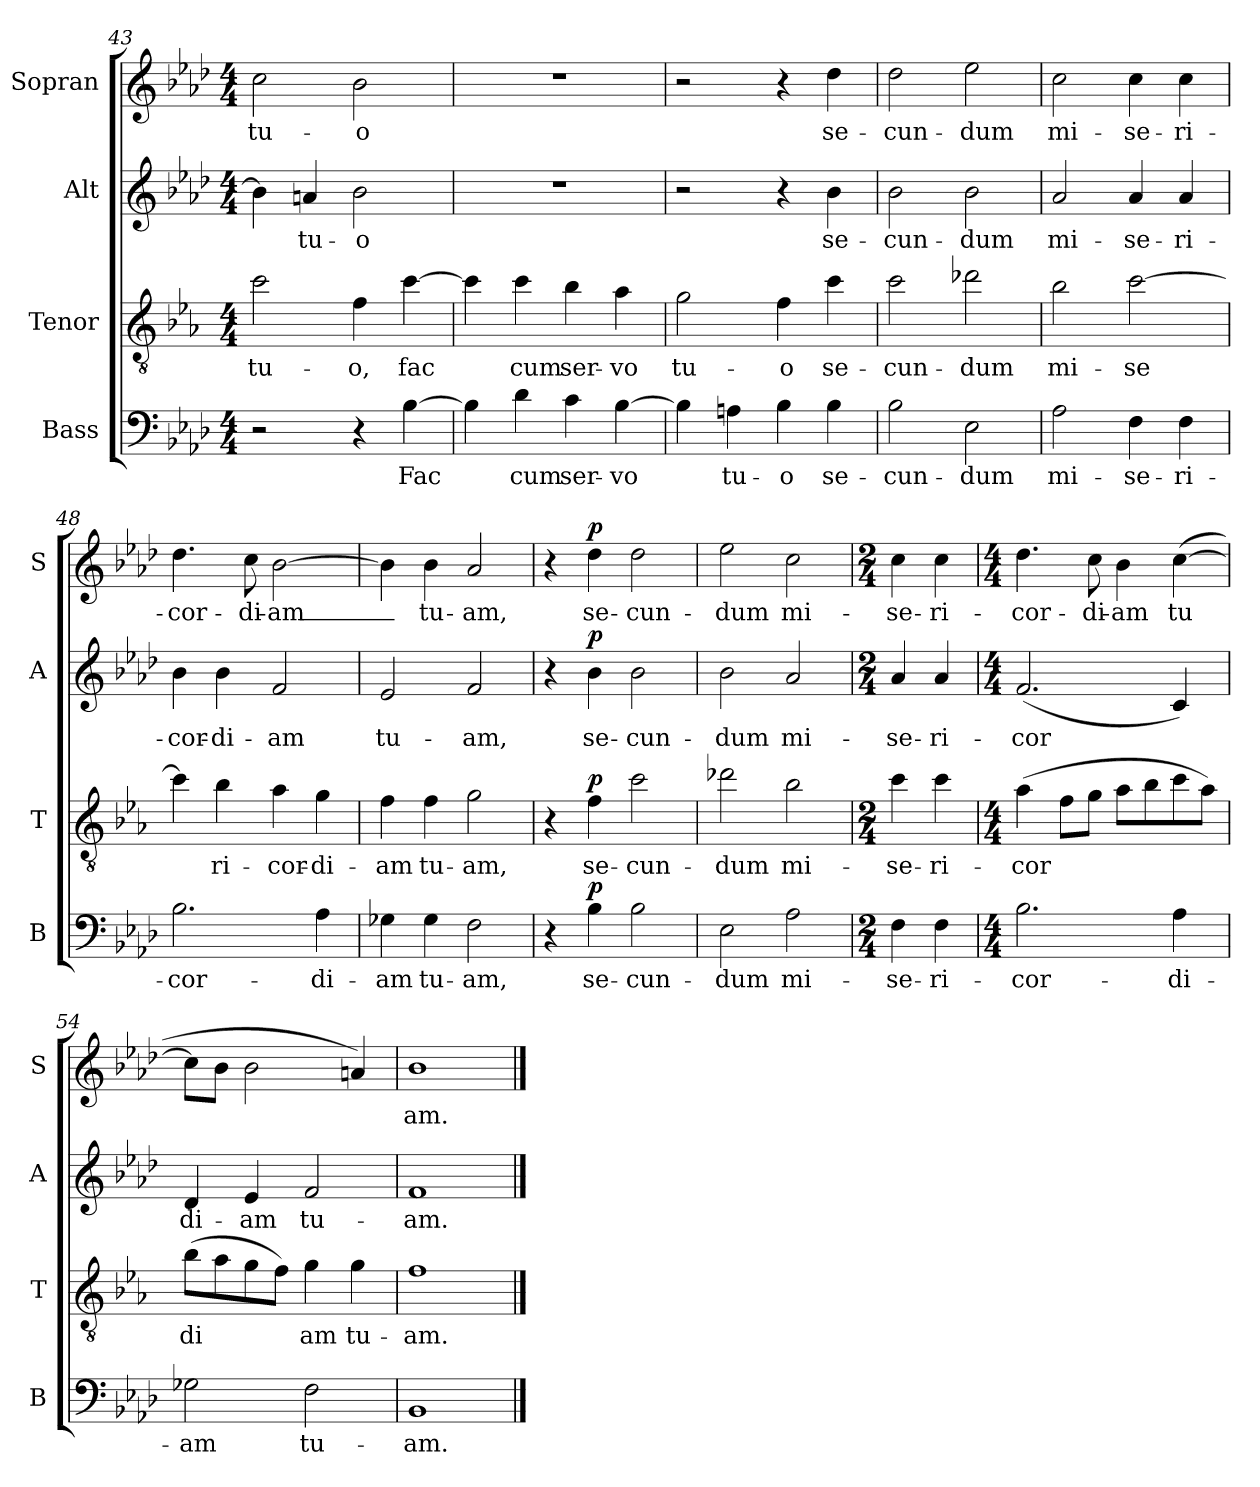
**kern	**text	**dynam	**kern	**text	**dynam	**kern	**text	**dynam	**kern	**text	**dynam
*part4	*part4	*part4	*part3	*part3	*part3	*part2	*part2	*part2	*part1	*part1	*part1
*staff4	*staff4	*staff4	*staff3	*staff3	*staff3	*staff2	*staff2	*staff2	*staff1	*staff1	*staff1
*I"Bass	*	*	*I"Tenor	*	*	*I"Alt	*	*	*I"Sopran	*	*
*I'B	*	*	*I'T	*	*	*I'A	*	*	*I'S	*	*
*clefF4	*	*	*clefGv2	*	*	*clefG2	*	*	*clefG2	*	*
*	*	*	*ITrd4c7	*	*	*	*	*	*	*	*
*k[b-e-a-d-]	*	*	*k[b-e-a-d-]	*	*	*k[b-e-a-d-]	*	*	*k[b-e-a-d-]	*	*
*M4/4	*	*	*M4/4	*	*	*M4/4	*	*	*M4/4	*	*
=43	=43	=43	=43	=43	=43	=43	=43	=43	=43	=43	=43
!	!	!	!	!LO:LY:b	!	!	!	!	!	!LO:LY:b	!
2r	.	.	2f\	tu-	.	4b-\]	.	.	2cc\	tu-	.
!	!	!	!	!	!	!	!LO:LY:b	!	!	!	!
.	.	.	.	.	.	4an/	tu-	.	.	.	.
!	!	!	!	!LO:LY:b	!	!	!LO:LY:b	!	!	!LO:LY:b	!
4r	.	.	4B-\	o,	.	2b-\	o	.	2b-\	o	.
!	!LO:LY:b	!	!	!LO:LY:b	!	!	!	!	!	!	!
[4B-\	Fac	.	[4f\	fac	.	.	.	.	.	.	.
=44	=44	=44	=44	=44	=44	=44	=44	=44	=44	=44	=44
4B-\]	.	.	4f\]	.	.	1r	.	.	1r	.	.
!	!LO:LY:b	!	!	!LO:LY:b	!	!	!	!	!	!	!
4d-\	cum	.	4f\	cum	.	.	.	.	.	.	.
!	!LO:LY:b	!	!	!LO:LY:b	!	!	!	!	!	!	!
4c\	ser-	.	4e-\	ser-	.	.	.	.	.	.	.
!	!LO:LY:b	!	!	!LO:LY:b	!	!	!	!	!	!	!
[4B-\	vo	.	4d-\	vo	.	.	.	.	.	.	.
=45	=45	=45	=45	=45	=45	=45	=45	=45	=45	=45	=45
!	!	!	!	!LO:LY:b	!	!	!	!	!	!	!
4B-\]	.	.	2c\	tu-	.	2r	.	.	2r	.	.
!	!LO:LY:b	!	!	!	!	!	!	!	!	!	!
4An\	tu-	.	.	.	.	.	.	.	.	.	.
!	!LO:LY:b	!	!	!LO:LY:b	!	!	!	!	!	!	!
4B-\	o	.	4B-\	o	.	4r	.	.	4r	.	.
!	!LO:LY:b	!	!	!LO:LY:b	!	!	!LO:LY:b	!	!	!LO:LY:b	!
4B-\	se-	.	4f\	se-	.	4b-\	se-	.	4dd-\	se-	.
=46	=46	=46	=46	=46	=46	=46	=46	=46	=46	=46	=46
!	!LO:LY:b	!	!	!LO:LY:b	!	!	!LO:LY:b	!	!	!LO:LY:b	!
2B-\	cun-	.	2f\	cun-	.	2b-\	cun-	.	2dd-\	cun-	.
!	!LO:LY:b	!	!	!LO:LY:b	!	!	!LO:LY:b	!	!	!LO:LY:b	!
2E-\	dum	.	2g-X\	dum	.	2b-\	dum	.	2ee-\	dum	.
=47	=47	=47	=47	=47	=47	=47	=47	=47	=47	=47	=47
!	!LO:LY:b	!	!	!LO:LY:b	!	!	!LO:LY:b	!	!	!LO:LY:b	!
2A-\	mi-	.	2e-\	mi-	.	2a-/	mi-	.	2cc\	mi-	.
!	!LO:LY:b	!	!	!LO:LY:b	!	!	!LO:LY:b	!	!	!LO:LY:b	!
4F\	se-	.	[2f\	se	.	4a-/	se-	.	4cc\	se-	.
!	!LO:LY:b	!	!	!	!	!	!LO:LY:b	!	!	!LO:LY:b	!
4F\	ri-	.	.	.	.	4a-/	ri-	.	4cc\	ri-	.
=48	=48	=48	=48	=48	=48	=48	=48	=48	=48	=48	=48
!	!LO:LY:b	!	!	!	!	!	!LO:LY:b	!	!	!LO:LY:b	!
2.B-\	cor-	.	4f\]	.	.	4b-\	cor-	.	4.dd-\	cor-	.
!	!	!	!	!LO:LY:b	!	!	!LO:LY:b	!	!	!	!
.	.	.	4e-\	ri-	.	4b-\	di-	.	.	.	.
!	!	!	!	!	!	!	!	!	!	!LO:LY:b	!
.	.	.	.	.	.	.	.	.	8cc\	di-	.
!	!	!	!	!LO:LY:b	!	!	!LO:LY:b	!	!	!LO:LY:b	!
.	.	.	4d-\	cor-	.	2f/	am	.	[2b-\	am_-	.
!	!LO:LY:b	!	!	!LO:LY:b	!	!	!	!	!	!	!
4A-\	di-	.	4c\	di-	.	.	.	.	.	.	.
!!LO:LB:g=z
=49	=49	=49	=49	=49	=49	=49	=49	=49	=49	=49	=49
!	!LO:LY:b	!	!	!LO:LY:b	!	!	!LO:LY:b	!	!	!LO:LY:b	!
4G-X\	am	.	4B-\	am	.	2e-/	tu-	.	4b-\]	_	.
!	!LO:LY:b	!	!	!LO:LY:b	!	!	!	!	!	!LO:LY:b	!
4G-\	tu-	.	4B-\	tu-	.	.	.	.	4b-\	tu-	.
!	!LO:LY:b	!	!	!LO:LY:b	!	!	!LO:LY:b	!	!	!LO:LY:b	!
2F\	am,	.	2c\	am,	.	2f/	am,	.	2a-/	am,	.
=50	=50	=50	=50	=50	=50	=50	=50	=50	=50	=50	=50
4r	.	.	4r	.	.	4r	.	.	4r	.	.
!	!LO:LY:b	!LO:DY:b	!	!LO:LY:b	!LO:DY:b	!	!LO:LY:b	!LO:DY:b	!	!LO:LY:b	!LO:DY:b
4B-\	se-	p	4B-\	se-	p	4b-\	se-	p	4dd-\	se-	p
!	!LO:LY:b	!	!	!LO:LY:b	!	!	!LO:LY:b	!	!	!LO:LY:b	!
2B-\	cun-	.	2f\	cun-	.	2b-\	cun-	.	2dd-\	cun-	.
=51	=51	=51	=51	=51	=51	=51	=51	=51	=51	=51	=51
!	!LO:LY:b	!	!	!LO:LY:b	!	!	!LO:LY:b	!	!	!LO:LY:b	!
2E-\	dum	.	2g-X\	dum	.	2b-\	dum	.	2ee-\	dum	.
!	!LO:LY:b	!	!	!LO:LY:b	!	!	!LO:LY:b	!	!	!LO:LY:b	!
2A-\	mi-	.	2e-\	mi-	.	2a-/	mi-	.	2cc\	mi-	.
=52	=52	=52	=52	=52	=52	=52	=52	=52	=52	=52	=52
*M2/4	*	*	*M2/4	*	*	*M2/4	*	*	*M2/4	*	*
!	!LO:LY:b	!	!	!LO:LY:b	!	!	!LO:LY:b	!	!	!LO:LY:b	!
4F\	se-	.	4f\	se-	.	4a-/	se-	.	4cc\	se-	.
!	!LO:LY:b	!	!	!LO:LY:b	!	!	!LO:LY:b	!	!	!LO:LY:b	!
4F\	ri-	.	4f\	ri-	.	4a-/	ri-	.	4cc\	ri-	.
=53	=53	=53	=53	=53	=53	=53	=53	=53	=53	=53	=53
*M4/4	*	*	*M4/4	*	*	*M4/4	*	*	*M4/4	*	*
!	!LO:LY:b	!	!	!LO:LY:b	!	!	!LO:LY:b	!	!	!LO:LY:b	!
2.B-\	cor-	.	(4d-\	cor	.	(2.f/	cor	.	4.dd-\	cor-	.
.	.	.	8B-\L	.	.	.	.	.	.	.	.
!	!	!	!	!	!	!	!	!	!	!LO:LY:b	!
.	.	.	8c\J	.	.	.	.	.	8cc\	di-	.
!	!	!	!	!	!	!	!	!	!	!LO:LY:b	!
.	.	.	8d-\L	.	.	.	.	.	4b-\	am	.
.	.	.	8e-\	.	.	.	.	.	.	.	.
!	!LO:LY:b	!	!	!	!	!	!	!	!	!LO:LY:b	!
4A-\	di-	.	8f\	.	.	4c/)	.	.	([4cc\	tu	.
.	.	.	8d-\J)	.	.	.	.	.	.	.	.
=54	=54	=54	=54	=54	=54	=54	=54	=54	=54	=54	=54
!	!LO:LY:b	!	!	!LO:LY:b	!	!	!LO:LY:b	!	!	!	!
2G-X\	am	.	(8e-\L	di	.	4d-/	di-	.	8cc\L]	.	.
.	.	.	8d-\	.	.	.	.	.	8b-\J	.	.
!	!	!	!	!	!	!	!LO:LY:b	!	!	!	!
.	.	.	8c\	.	.	4e-/	am	.	2b-\	.	.
.	.	.	8B-\J)	.	.	.	.	.	.	.	.
!	!LO:LY:b	!	!	!LO:LY:b	!	!	!LO:LY:b	!	!	!	!
2F\	tu-	.	4c\	am	.	2f/	tu-	.	.	.	.
!	!	!	!	!LO:LY:b	!	!	!	!	!	!	!
.	.	.	4c\	tu-	.	.	.	.	4an/)	.	.
=55	=55	=55	=55	=55	=55	=55	=55	=55	=55	=55	=55
!	!LO:LY:b	!	!	!LO:LY:b	!	!	!LO:LY:b	!	!	!LO:LY:b	!
1BB->	am.	.	1B->	am.	.	1f>	am.	.	1b->	am.	.
==	==	==	==	==	==	==	==	==	==	==	==
*-	*-	*-	*-	*-	*-	*-	*-	*-	*-	*-	*-
